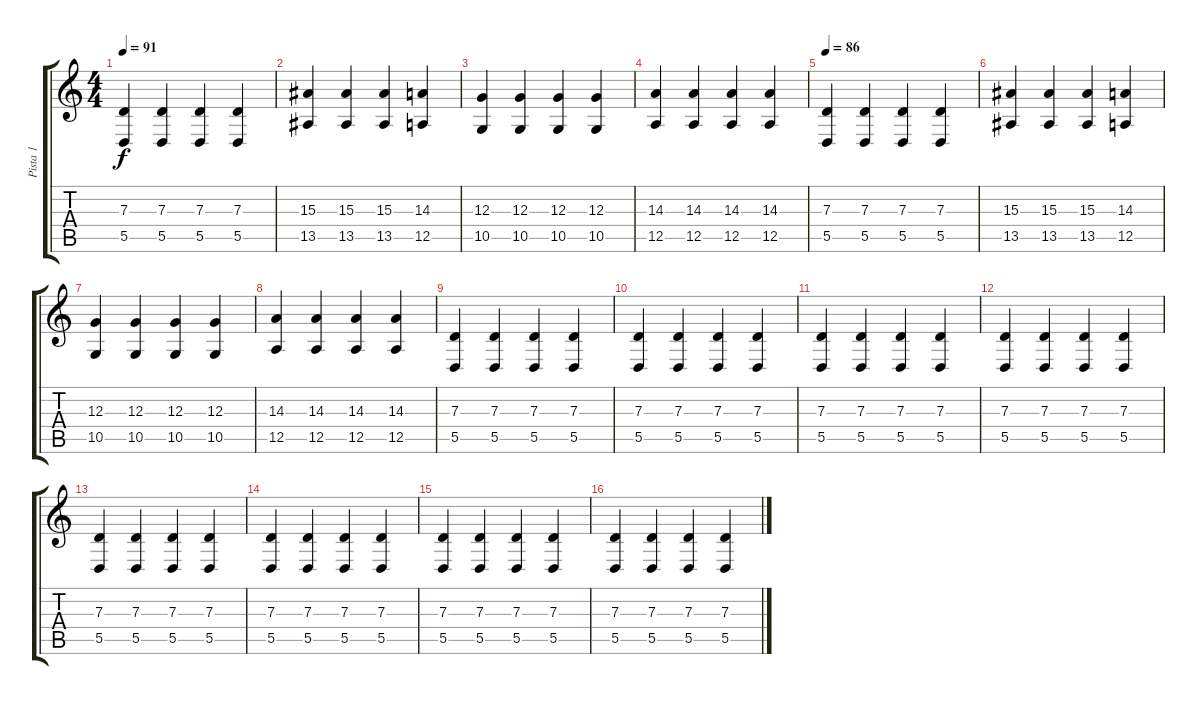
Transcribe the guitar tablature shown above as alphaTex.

\track ("Pista 1" "Pista 1") {instrument acousticgrandpiano}
\staff {score tabs}
\tuning (E4 B3 G3 D3 A2 E2) {hide}
\ts (4 4)
\tempo 91
\clef g2
\ks c
(7.3 5.5).4{dy f} (7.3 5.5).4 (7.3 5.5).4 (7.3 5.5).4 |
(15.3 13.5).4 (15.3 13.5).4 (15.3 13.5).4 (14.3 12.5).4 |
(12.3 10.5).4 (12.3 10.5).4 (12.3 10.5).4 (12.3 10.5).4 |
(14.3 12.5).4 (14.3 12.5).4 (14.3 12.5).4 (14.3 12.5).4 |
\tempo 86
(7.3 5.5).4 (7.3 5.5).4 (7.3 5.5).4 (7.3 5.5).4 |
(15.3 13.5).4 (15.3 13.5).4 (15.3 13.5).4 (14.3 12.5).4 |
(12.3 10.5).4 (12.3 10.5).4 (12.3 10.5).4 (12.3 10.5).4 |
(14.3 12.5).4 (14.3 12.5).4 (14.3 12.5).4 (14.3 12.5).4 |
(7.3 5.5).4 (7.3 5.5).4 (7.3 5.5).4 (7.3 5.5).4 |
(7.3 5.5).4 (7.3 5.5).4 (7.3 5.5).4 (7.3 5.5).4 |
(7.3 5.5).4 (7.3 5.5).4 (7.3 5.5).4 (7.3 5.5).4 |
(7.3 5.5).4 (7.3 5.5).4 (7.3 5.5).4 (7.3 5.5).4 |
(7.3 5.5).4 (7.3 5.5).4 (7.3 5.5).4 (7.3 5.5).4 |
(7.3 5.5).4 (7.3 5.5).4 (7.3 5.5).4 (7.3 5.5).4 |
(7.3 5.5).4 (7.3 5.5).4 (7.3 5.5).4 (7.3 5.5).4 |
(7.3 5.5).4 (7.3 5.5).4 (7.3 5.5).4 (7.3 5.5).4
